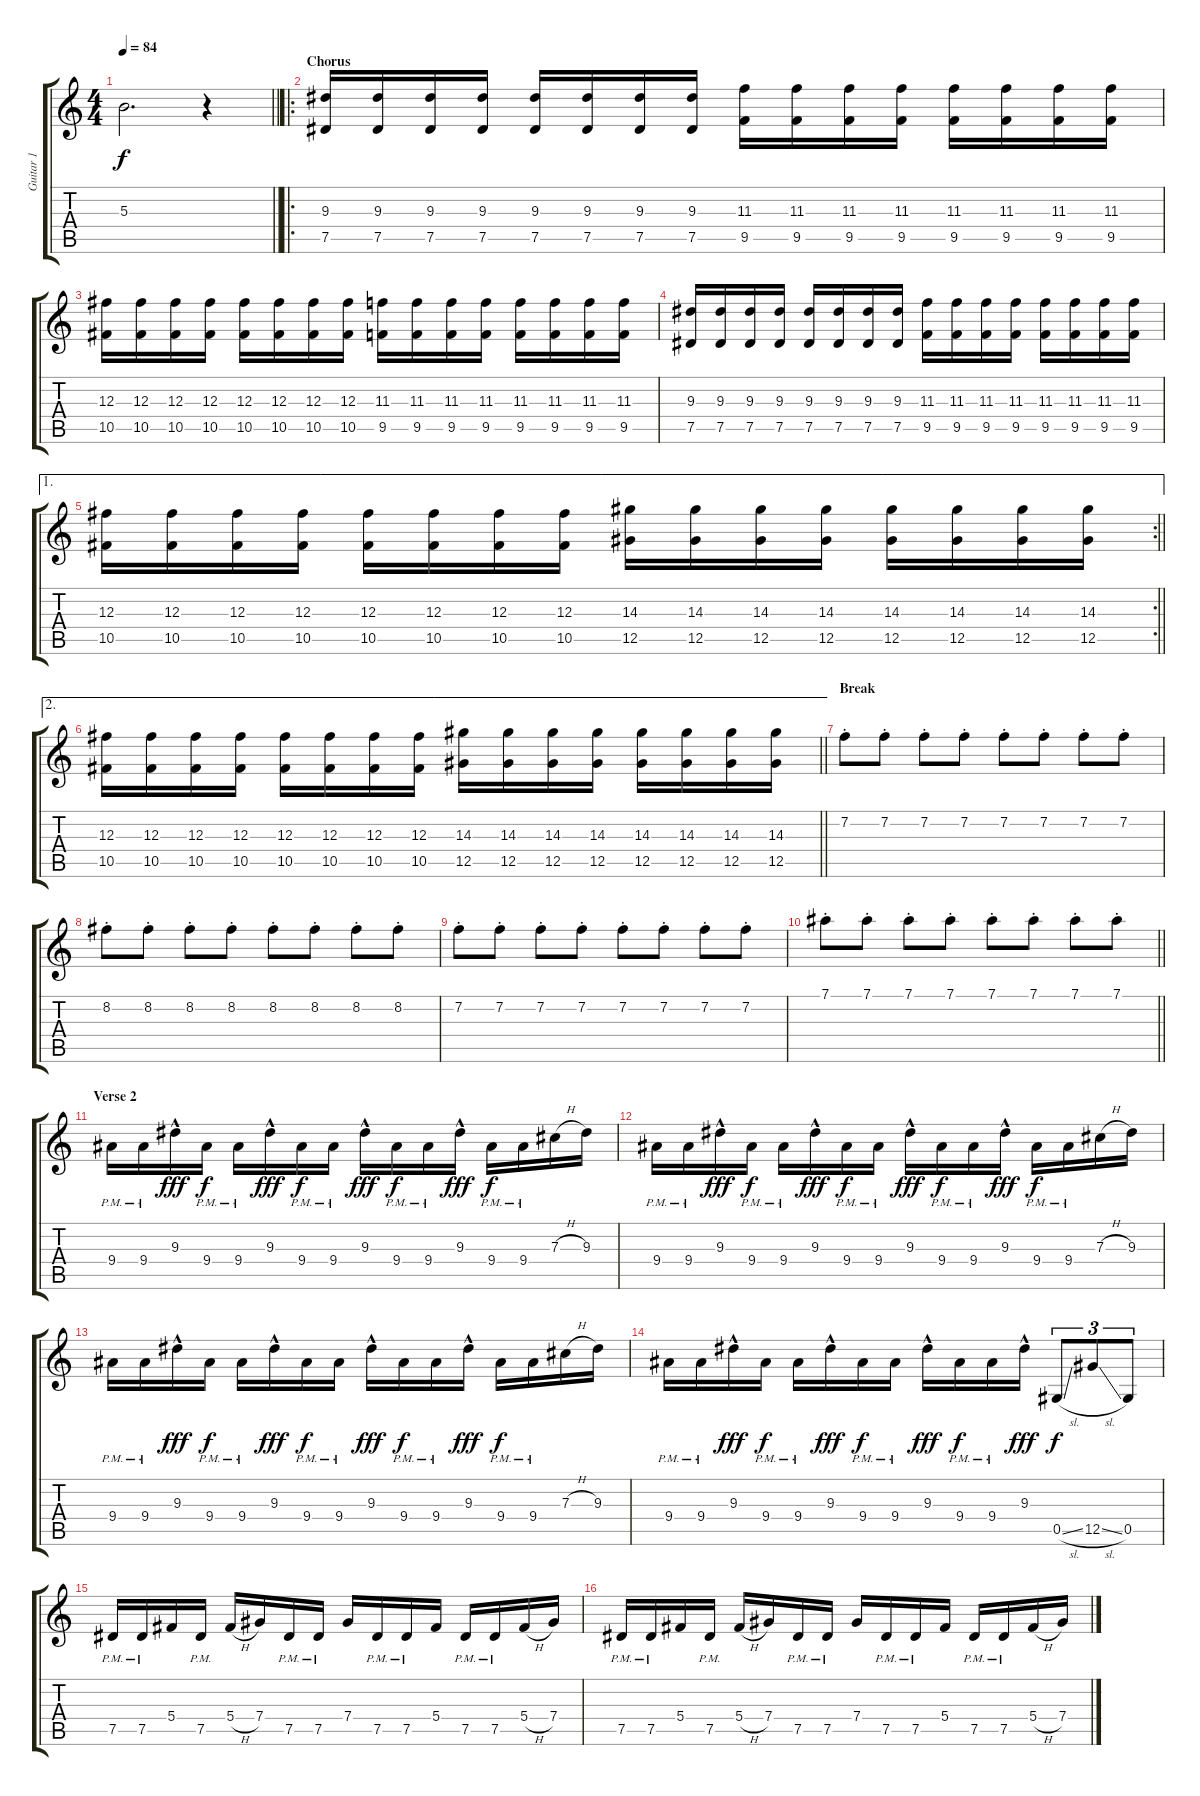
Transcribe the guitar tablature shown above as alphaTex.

\track ("Guitar 1" "Guitar 1") {instrument electricguitarclean}
\staff {score tabs}
\tuning (Eb4 Bb3 Gb3 Db3 Ab2 Eb2) {hide}
\ts (4 4)
\tempo 84
\clef g2
\barLineRight lightlight
\ks c
5.3.2{d dy f} r.4 |
\ro
\section ("" "Chorus")
(9.3 7.5).16{instrument electricguitarclean} (9.3 7.5).16 (9.3 7.5).16 (9.3 7.5).16 (9.3 7.5).16 (9.3 7.5).16 (9.3 7.5).16 (9.3 7.5).16 (11.3 9.5).16 (11.3 9.5).16 (11.3 9.5).16 (11.3 9.5).16 (11.3 9.5).16 (11.3 9.5).16 (11.3 9.5).16 (11.3 9.5).16 |
(12.3 10.5).16 (12.3 10.5).16 (12.3 10.5).16 (12.3 10.5).16 (12.3 10.5).16 (12.3 10.5).16 (12.3 10.5).16 (12.3 10.5).16 (11.3 9.5).16 (11.3 9.5).16 (11.3 9.5).16 (11.3 9.5).16 (11.3 9.5).16 (11.3 9.5).16 (11.3 9.5).16 (11.3 9.5).16 |
(9.3 7.5).16 (9.3 7.5).16 (9.3 7.5).16 (9.3 7.5).16 (9.3 7.5).16 (9.3 7.5).16 (9.3 7.5).16 (9.3 7.5).16 (11.3 9.5).16 (11.3 9.5).16 (11.3 9.5).16 (11.3 9.5).16 (11.3 9.5).16 (11.3 9.5).16 (11.3 9.5).16 (11.3 9.5).16 |
\ae 1
\rc 2
\barLineRight lightlight
(12.3 10.5).16 (12.3 10.5).16 (12.3 10.5).16 (12.3 10.5).16 (12.3 10.5).16 (12.3 10.5).16 (12.3 10.5).16 (12.3 10.5).16 (14.3 12.5).16 (14.3 12.5).16 (14.3 12.5).16 (14.3 12.5).16 (14.3 12.5).16 (14.3 12.5).16 (14.3 12.5).16 (14.3 12.5).16 |
\ae 2
\barLineRight lightlight
(12.3 10.5).16 (12.3 10.5).16 (12.3 10.5).16 (12.3 10.5).16 (12.3 10.5).16 (12.3 10.5).16 (12.3 10.5).16 (12.3 10.5).16 (14.3 12.5).16 (14.3 12.5).16 (14.3 12.5).16 (14.3 12.5).16 (14.3 12.5).16 (14.3 12.5).16 (14.3 12.5).16 (14.3 12.5).16 |
\section ("" "Break")
7.2{st}.8{volume 9 instrument electricguitarclean} 7.2{st}.8 7.2{st}.8 7.2{st}.8 7.2{st}.8 7.2{st}.8 7.2{st}.8 7.2{st}.8 |
8.2{st}.8 8.2{st}.8 8.2{st}.8 8.2{st}.8 8.2{st}.8 8.2{st}.8 8.2{st}.8 8.2{st}.8 |
7.2{st}.8 7.2{st}.8 7.2{st}.8 7.2{st}.8 7.2{st}.8 7.2{st}.8 7.2{st}.8 7.2{st}.8 |
\barLineRight lightlight
7.1{st}.8 7.1{st}.8 7.1{st}.8 7.1{st}.8 7.1{st}.8 7.1{st}.8 7.1{st}.8 7.1{st}.8 |
\section ("" "Verse 2")
9.4{pm}.16{volume 6 instrument electricguitarclean} 9.4{pm}.16 9.3{hac}.16{dy fff} 9.4{pm}.16{dy f} 9.4{pm}.16 9.3{hac}.16{dy fff} 9.4{pm}.16{dy f} 9.4{pm}.16 9.3{hac}.16{dy fff} 9.4{pm}.16{dy f} 9.4{pm}.16 9.3{hac}.16{dy fff} 9.4{pm}.16{dy f} 9.4{pm}.16 7.3{h}.16 9.3.16 |
9.4{pm}.16 9.4{pm}.16 9.3{hac}.16{dy fff} 9.4{pm}.16{dy f} 9.4{pm}.16 9.3{hac}.16{dy fff} 9.4{pm}.16{dy f} 9.4{pm}.16 9.3{hac}.16{dy fff} 9.4{pm}.16{dy f} 9.4{pm}.16 9.3{hac}.16{dy fff} 9.4{pm}.16{dy f} 9.4{pm}.16 7.3{h}.16 9.3.16 |
9.4{pm}.16 9.4{pm}.16 9.3{hac}.16{dy fff} 9.4{pm}.16{dy f} 9.4{pm}.16 9.3{hac}.16{dy fff} 9.4{pm}.16{dy f} 9.4{pm}.16 9.3{hac}.16{dy fff} 9.4{pm}.16{dy f} 9.4{pm}.16 9.3{hac}.16{dy fff} 9.4{pm}.16{dy f} 9.4{pm}.16 7.3{h}.16 9.3.16 |
9.4{pm}.16 9.4{pm}.16 9.3{hac}.16{dy fff} 9.4{pm}.16{dy f} 9.4{pm}.16 9.3{hac}.16{dy fff} 9.4{pm}.16{dy f} 9.4{pm}.16 9.3{hac}.16{dy fff} 9.4{pm}.16{dy f} 9.4{pm}.16 9.3{hac}.16{dy fff} 0.5{sl}.8{tu (3 2) dy f volume 13 instrument distortionguitar} 12.5{sl}.8{tu (3 2)} 0.5.8{tu (3 2)} |
7.5{pm}.16 7.5{pm}.16 5.4.16 7.5{pm}.16 5.4{h}.16 7.4.16 7.5{pm}.16 7.5{pm}.16 7.4.16 7.5{pm}.16 7.5{pm}.16 5.4.16 7.5{pm}.16 7.5{pm}.16 5.4{h}.16 7.4.16 |
7.5{pm}.16 7.5{pm}.16 5.4.16 7.5{pm}.16 5.4{h}.16 7.4.16 7.5{pm}.16 7.5{pm}.16 7.4.16 7.5{pm}.16 7.5{pm}.16 5.4.16 7.5{pm}.16 7.5{pm}.16 5.4{h}.16 7.4.16
